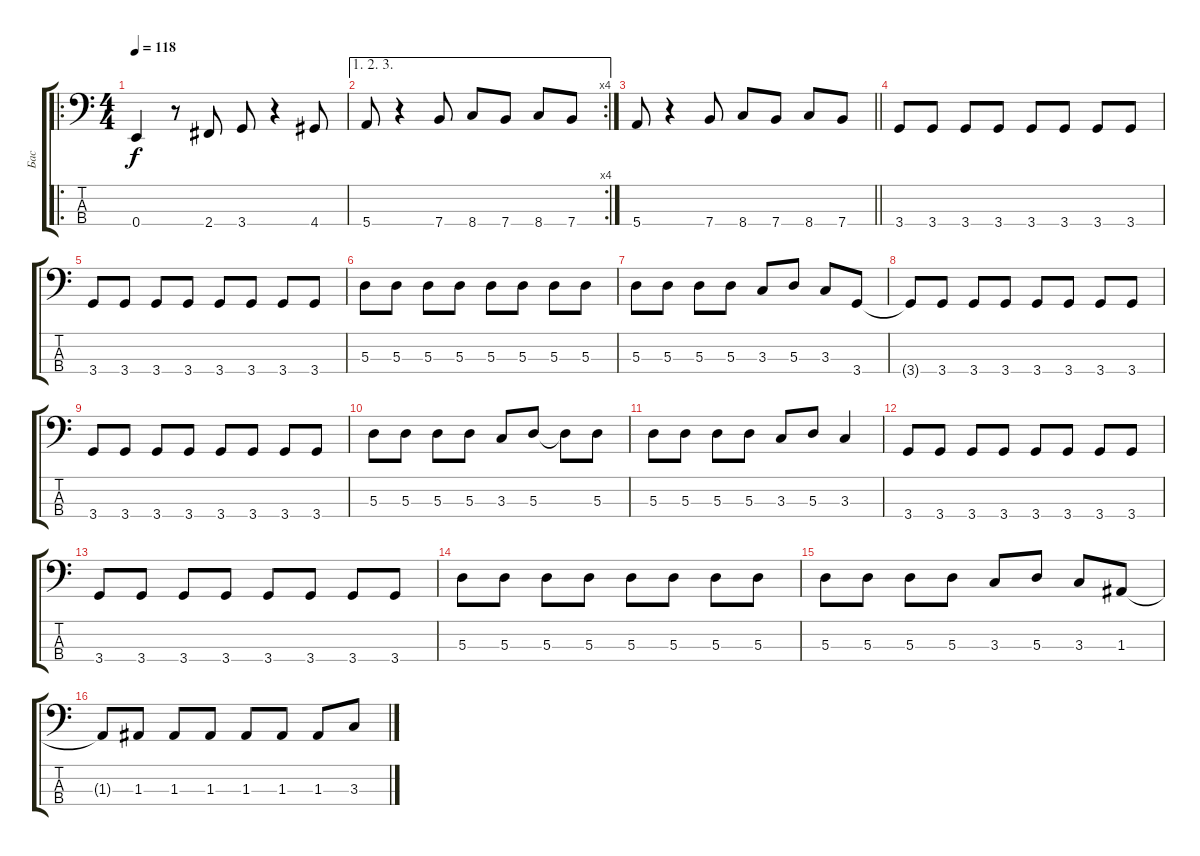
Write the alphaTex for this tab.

\track ("Бас" "Бас") {instrument electricbasspick}
\staff {score tabs}
\tuning (G2 D2 A1 E1) {hide}
\ro
\ts (4 4)
\tempo 118
\clef f4
\ks c
0.4.4{dy f} r.8 2.4.8 3.4.8 r.4 4.4.8 |
\ae (1 2 3)
\rc 4
5.4.8 r.4 7.4.8 8.4.8 7.4.8 8.4.8 7.4.8 |
\barLineRight lightlight
5.4.8 r.4 7.4.8 8.4.8 7.4.8 8.4.8 7.4.8 |
3.4.8 3.4.8 3.4.8 3.4.8 3.4.8 3.4.8 3.4.8 3.4.8 |
3.4.8 3.4.8 3.4.8 3.4.8 3.4.8 3.4.8 3.4.8 3.4.8 |
5.3.8 5.3.8 5.3.8 5.3.8 5.3.8 5.3.8 5.3.8 5.3.8 |
5.3.8 5.3.8 5.3.8 5.3.8 3.3.8 5.3.8 3.3.8 3.4.8 |
3.4{t}.8 3.4.8 3.4.8 3.4.8 3.4.8 3.4.8 3.4.8 3.4.8 |
3.4.8 3.4.8 3.4.8 3.4.8 3.4.8 3.4.8 3.4.8 3.4.8 |
5.3.8 5.3.8 5.3.8 5.3.8 3.3.8 5.3.8 5.3{t}.8 5.3.8 |
5.3.8 5.3.8 5.3.8 5.3.8 3.3.8 5.3.8 3.3.4 |
3.4.8 3.4.8 3.4.8 3.4.8 3.4.8 3.4.8 3.4.8 3.4.8 |
3.4.8 3.4.8 3.4.8 3.4.8 3.4.8 3.4.8 3.4.8 3.4.8 |
5.3.8 5.3.8 5.3.8 5.3.8 5.3.8 5.3.8 5.3.8 5.3.8 |
5.3.8 5.3.8 5.3.8 5.3.8 3.3.8 5.3.8 3.3.8 1.3.8 |
1.3{t}.8 1.3.8 1.3.8 1.3.8 1.3.8 1.3.8 1.3.8 3.3.8
